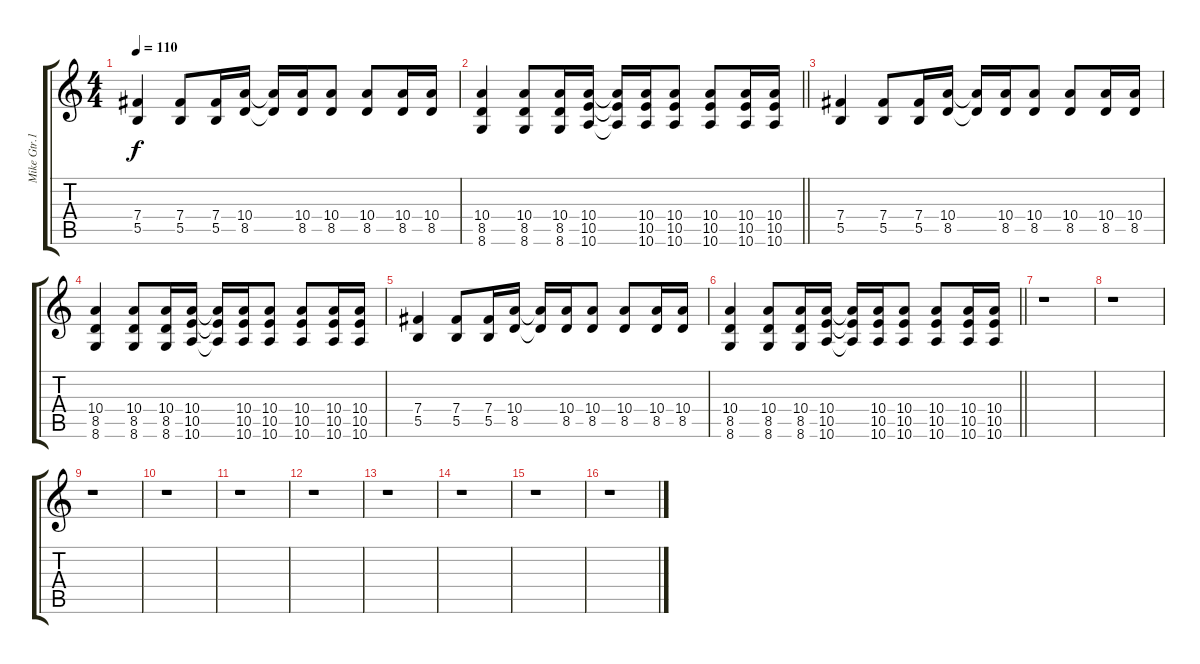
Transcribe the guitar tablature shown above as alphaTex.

\track ("Mike Gtr.1" "Mike Gtr.1") {instrument distortionguitar}
\staff {score tabs}
\tuning (Db4 Ab3 E3 B2 Gb2 B1) {hide}
\ts (4 4)
\tempo 110
\clef g2
\ks c
(7.4 5.5).4{dy f} (7.4 5.5).8 (7.4 5.5).16 (10.4 8.5).16 (10.4{t} 8.5{t}).16 (10.4 8.5).16 (10.4 8.5).8 (10.4 8.5).8 (10.4 8.5).16 (10.4 8.5).16 |
\barLineRight lightlight
(10.4 8.5 8.6).4 (10.4 8.5 8.6).8 (10.4 8.5 8.6).16 (10.4 10.5 10.6).16 (10.4{t} 10.5{t} 10.6{t}).16 (10.4 10.5 10.6).16 (10.4 10.5 10.6).8 (10.4 10.5 10.6).8 (10.4 10.5 10.6).16 (10.4 10.5 10.6).16 |
(7.4 5.5).4 (7.4 5.5).8 (7.4 5.5).16 (10.4 8.5).16 (10.4{t} 8.5{t}).16 (10.4 8.5).16 (10.4 8.5).8 (10.4 8.5).8 (10.4 8.5).16 (10.4 8.5).16 |
(10.4 8.5 8.6).4 (10.4 8.5 8.6).8 (10.4 8.5 8.6).16 (10.4 10.5 10.6).16 (10.4{t} 10.5{t} 10.6{t}).16 (10.4 10.5 10.6).16 (10.4 10.5 10.6).8 (10.4 10.5 10.6).8 (10.4 10.5 10.6).16 (10.4 10.5 10.6).16 |
(7.4 5.5).4 (7.4 5.5).8 (7.4 5.5).16 (10.4 8.5).16 (10.4{t} 8.5{t}).16 (10.4 8.5).16 (10.4 8.5).8 (10.4 8.5).8 (10.4 8.5).16 (10.4 8.5).16 |
\barLineRight lightlight
(10.4 8.5 8.6).4 (10.4 8.5 8.6).8 (10.4 8.5 8.6).16 (10.4 10.5 10.6).16 (10.4{t} 10.5{t} 10.6{t}).16 (10.4 10.5 10.6).16 (10.4 10.5 10.6).8 (10.4 10.5 10.6).8 (10.4 10.5 10.6).16 (10.4 10.5 10.6).16 |
r.1 |
r.1 |
r.1 |
r.1 |
r.1 |
r.1 |
r.1 |
r.1 |
r.1 |
r.1
